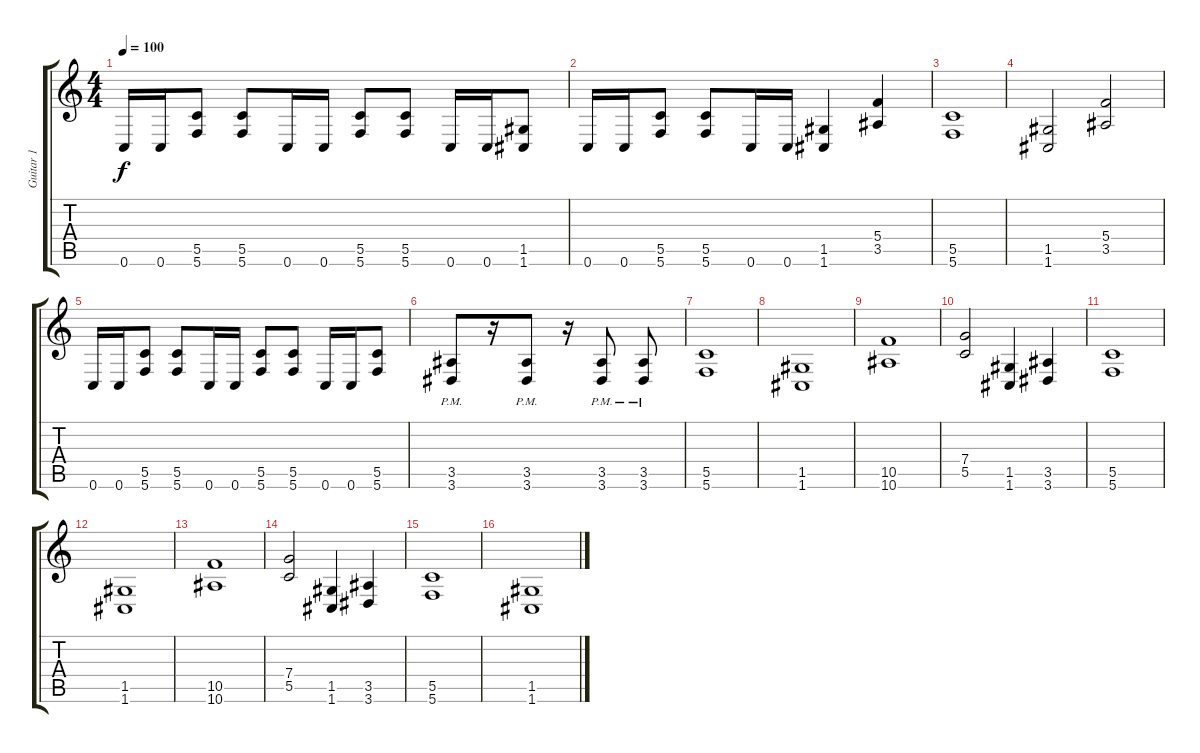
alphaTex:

\track ("Guitar 1" "Guitar 1") {instrument distortionguitar}
\staff {score tabs}
\tuning (D4 A3 F3 C3 G2 C2) {hide}
\ts (4 4)
\tempo 100
\clef g2
\ks c
0.6.16{dy f} 0.6.16 (5.5 5.6).8 (5.5 5.6).8 0.6.16 0.6.16 (5.5 5.6).8 (5.5 5.6).8 0.6.16 0.6.16 (1.5 1.6).8 |
0.6.16 0.6.16 (5.5 5.6).8 (5.5 5.6).8 0.6.16 0.6.16 (1.5 1.6).4 (5.4 3.5).4 |
(5.5 5.6).1 |
(1.5 1.6).2 (5.4 3.5).2 |
0.6.16 0.6.16 (5.5 5.6).8 (5.5 5.6).8 0.6.16 0.6.16 (5.5 5.6).8 (5.5 5.6).8 0.6.16 0.6.16 (5.5 5.6).8 |
(3.5{pm} 3.6{pm}).8 r.16 (3.5{pm} 3.6{pm}).8 r.16 (3.5{pm} 3.6{pm}).8 (3.5{pm} 3.6{pm}).8 |
(5.5 5.6).1 |
(1.5 1.6).1 |
(10.5 10.6).1 |
(7.4 5.5).2 (1.5 1.6).4 (3.5 3.6).4 |
(5.5 5.6).1 |
(1.5 1.6).1 |
(10.5 10.6).1 |
(7.4 5.5).2 (1.5 1.6).4 (3.5 3.6).4 |
(5.5 5.6).1 |
(1.5 1.6).1
